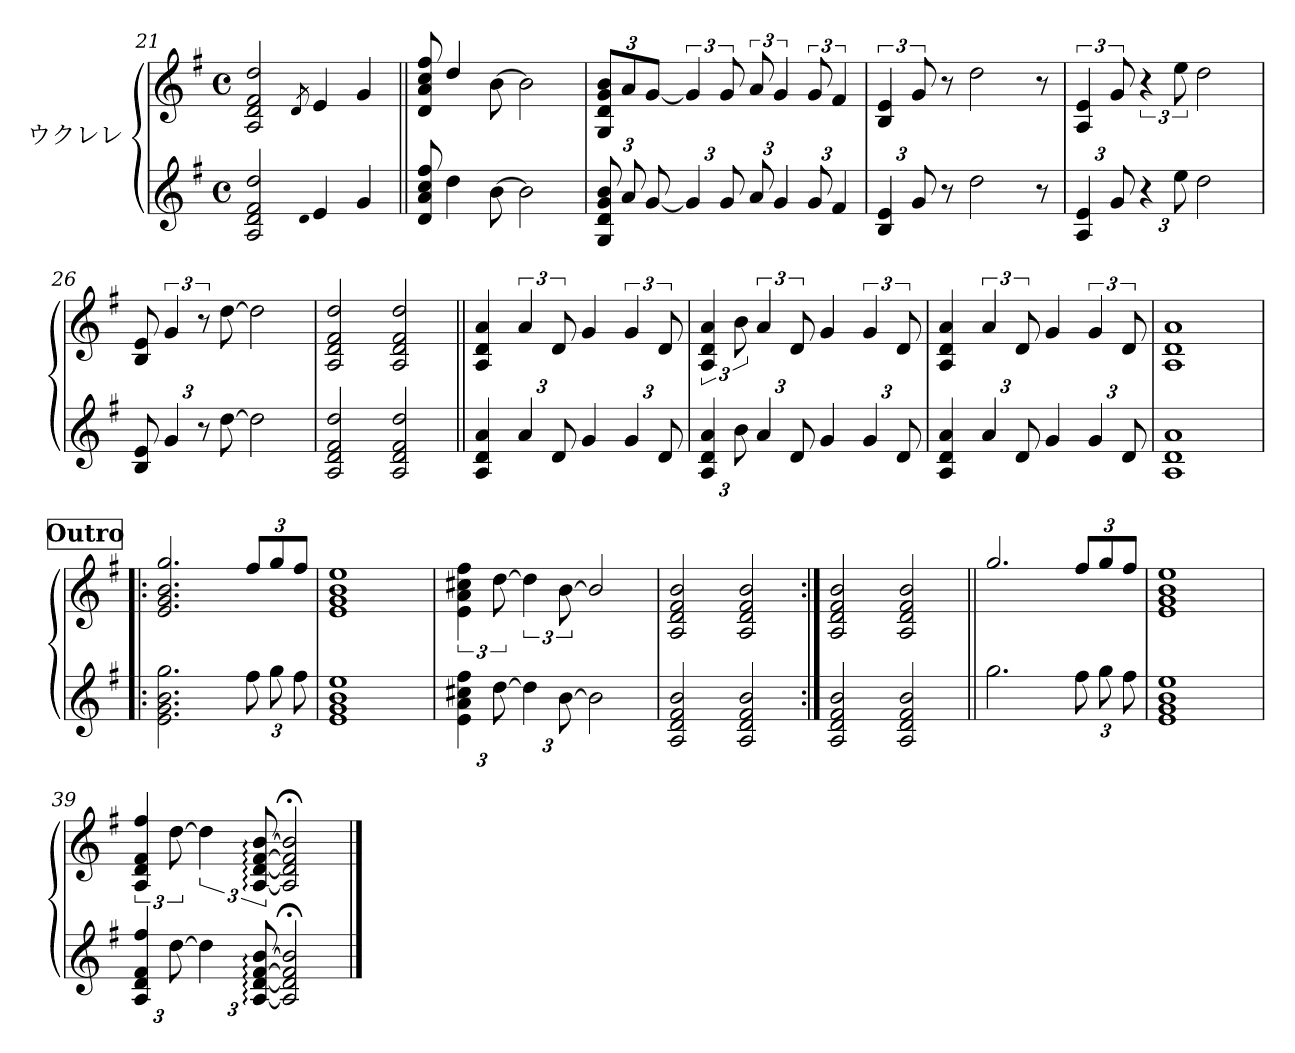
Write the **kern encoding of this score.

**kern	**kern
*part1	*part1
*staff2	*staff1
*I"ウクレレ	*
*	*clefG2
*k[f#]	*k[f#]
*M4/4	*M4/4
*met(c)	*met(c)
=21	=21
2A 2d 2f# 2dd	2A/ 2d/ 2f#/ 2dd/
qd	8qd/
4e	4e/
4g	4g/
=22||	=22||
8d 8a 8cc 8ff#	8d/ 8a/ 8cc/ 8ff#/
4dd	4dd/
[8b	[8b\
2b]	2b\]
=23	=23
*Xbrackettup	*Xbrackettup
12G 12d 12g 12b	12G/ 12d/ 12g/ 12b/L
12a	12a/
[12g	[12g/J
*	*brackettup
6g]	6g/]
12g	12g/
12a	12a/
6g	6g/
12g	12g/
6f#	6f#/
!!LO:LB:g=z
=24	=24
6B 6e	6B/ 6e/
12g	12g/
8r	8r
2dd	2dd\
8r	8r
=25	=25
6A 6e	6A/ 6e/
12g	12g/
6r	6r
12ee	12ee\
2dd	2dd\
=26	=26
8B 8e	8B/ 8e/
6g	6g/
12r	12r
[8dd	[8dd\
2dd]	2dd\]
=27	=27
2A 2d 2f# 2dd	2A/ 2d/ 2f#/ 2dd/
2A 2d 2f# 2dd	2A/ 2d/ 2f#/ 2dd/
=28||	=28||
4A 4d 4a	4A/ 4d/ 4a/
6a	6a/
12d	12d/
4g	4g/
6g	6g/
12d	12d/
=29	=29
6A 6d 6a	6A/ 6d/ 6a/
12b	12b\
6a	6a/
12d	12d/
4g	4g/
6g	6g/
12d	12d/
=30	=30
4A 4d 4a	4A/ 4d/ 4a/
6a	6a/
12d	12d/
4g	4g/
6g	6g/
12d	12d/
=31	=31
1A 1d 1a	1A 1d 1a
!!LO:REH:place=s1:a:B:fs=14:t=Outro
=32!|:	=32!|:
2.e 2.g 2.b 2.gg	2.e/ 2.g/ 2.b/ 2.gg/
*	*Xbrackettup
12ff#	12ff#/L
12gg	12gg/
12ff#	12ff#/J
=33	=33
1e 1g 1b 1ee	1e 1g 1b 1ee
!!LO:LB:g=z
=34	=34
*	*brackettup
6e 6a 6cc# 6ff#	6e\ 6a\ 6cc#X\ 6ff#\
[12dd	[12dd\
6dd]	6dd\]
[12b	[12b\
2b]	2b/]
=35	=35
2A 2d 2f# 2b	2A/ 2d/ 2f#/ 2b/
2A 2d 2f# 2b	2A/ 2d/ 2f#/ 2b/
=36:|!	=36:|!
2A 2d 2f# 2b	2A/ 2d/ 2f#/ 2b/
2A 2d 2f# 2b	2A/ 2d/ 2f#/ 2b/
=37||	=37||
2.gg	2.gg/
*	*Xbrackettup
12ff#	12ff#/L
12gg	12gg/
12ff#	12ff#/J
=38	=38
1e 1g 1b 1ee	1e 1g 1b 1ee
=39	=39
*	*brackettup
6A 6d 6f# 6ff#	6A/ 6d/ 6f#/ 6ff#/
[12dd	[12dd\
6dd]	6dd\]
[12A: [12d: [12f#: [12b:	[12A/: [12d/: [12f#/: [12b/:
2A];< 2d];< 2f#];< 2b];<	2A/];< 2d/];< 2f#/];< 2b/];<
==	==
*-	*-
